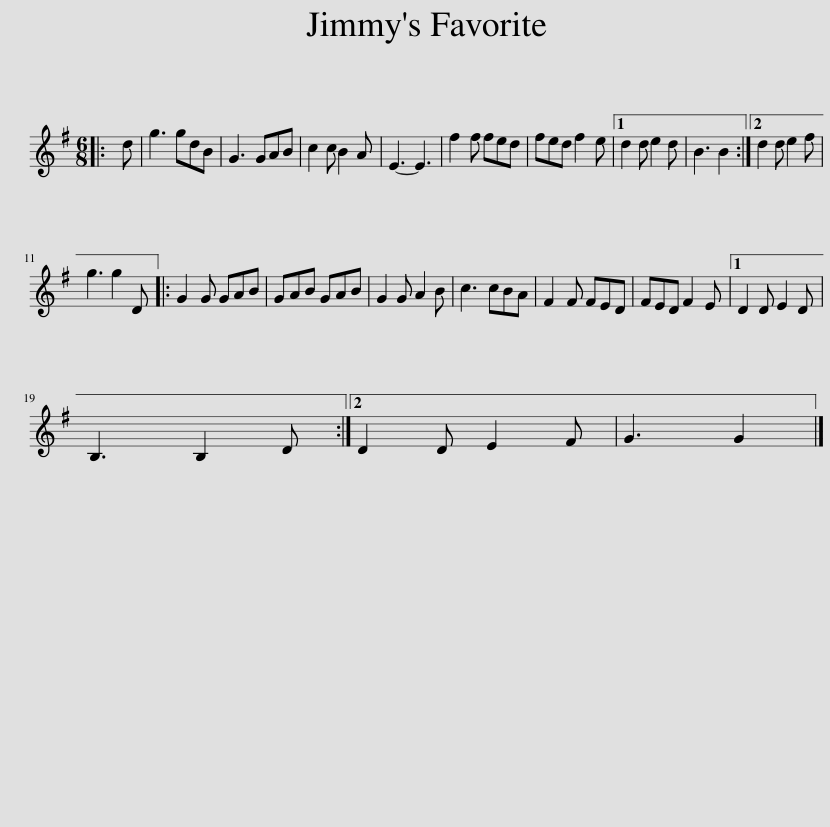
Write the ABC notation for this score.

X:1
L:1/8
M:6/8
I:linebreak $
K:G
V:1 treble
V:1
|: d | g3 gdB | G3 GAB | c2 c B2 A | E3- E3 | %5
 f2 f fed | fed f2 e |1 d2 d e2 d | B3 B2 :|2 d2 d e2 f |$ %10
 g3 g2 D |: G2 G GAB | GAB GAB | G2 G A2 B | c3 cBA | %15
 F2 F FED | FED F2 E |1 D2 D E2 D |$ B,3 B,2 D :|2 D2 D E2 F | %20
 G3 G2 |] %21
